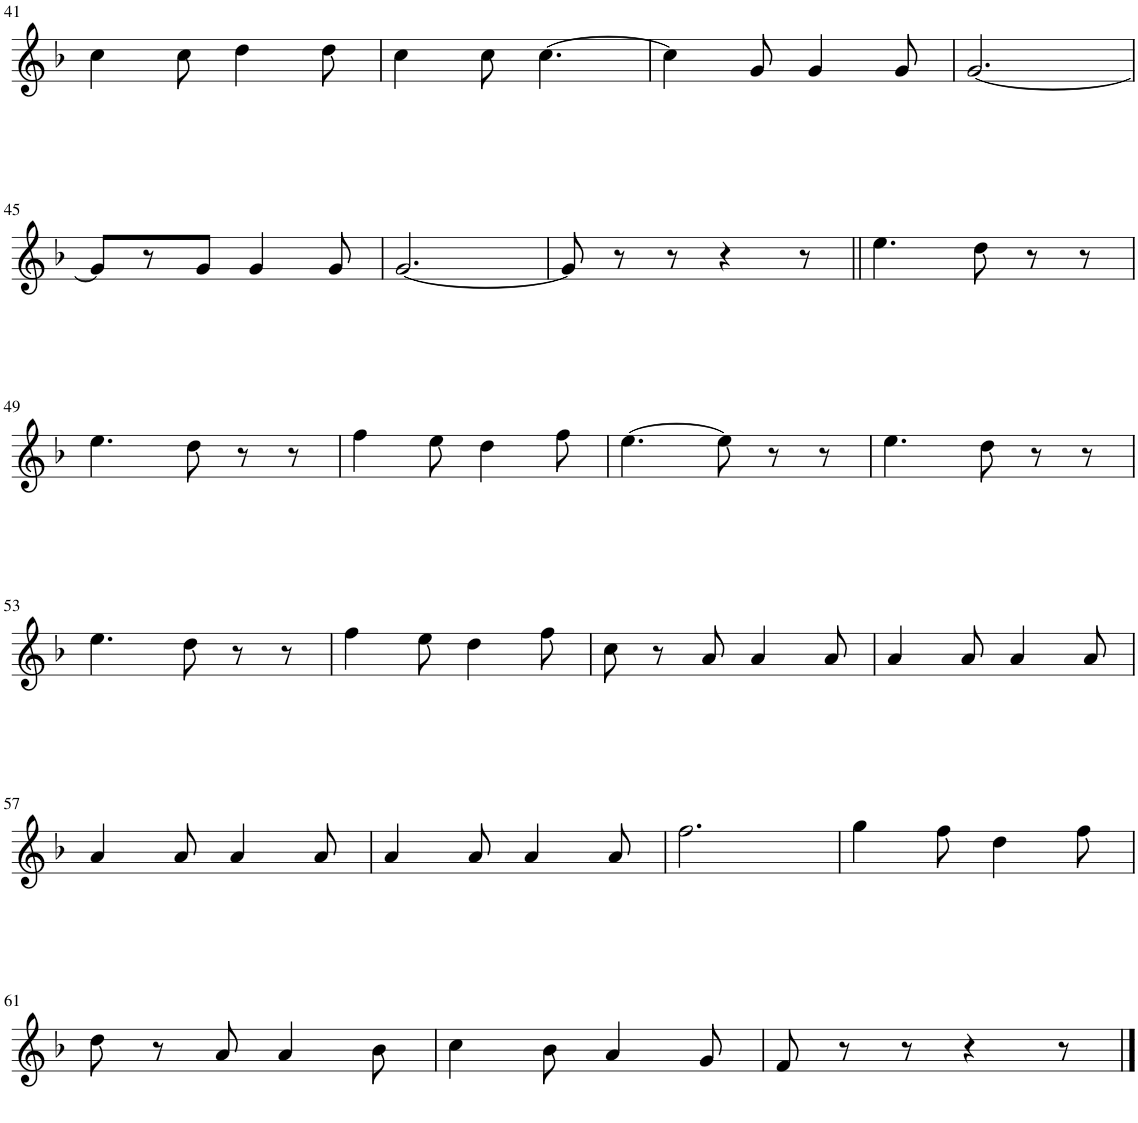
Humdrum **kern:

**kern
*part1
*staff1
*I"ピアノ
!!LO:PB:g=z
*clefG2
*k[b-]
*M6/8
=41
4cc\
8cc\
4dd\
8dd\
=42
4cc\
8cc\
[4.cc\
=43
4cc\]
8g/
4g/
8g/
=44
[2.g/
!!LO:LB:g=z
=45
8g/L]
8r
8g/J
4g/
8g/
=46
[2.g/
=47
8g/]
8r
8r
4r
8r
=48||
4.ee\
8dd\
8r
8r
!!LO:LB:g=z
=49
4.ee\
8dd\
8r
8r
=50
4ff\
8ee\
4dd\
8ff\
=51
[4.ee\
8ee\]
8r
8r
=52
4.ee\
8dd\
8r
8r
!!LO:LB:g=z
=53
4.ee\
8dd\
8r
8r
=54
4ff\
8ee\
4dd\
8ff\
=55
8cc\
8r
8a/
4a/
8a/
=56
4a/
8a/
4a/
8a/
!!LO:LB:g=z
=57
4a/
8a/
4a/
8a/
=58
4a/
8a/
4a/
8a/
=59
2.ff\
=60
4gg\
8ff\
4dd\
8ff\
!!LO:LB:g=z
=61
8dd\
8r
8a/
4a/
8b-\
=62
4cc\
8b-\
4a/
8g/
=63
8f/
8r
8r
4r
8r
==
*-
